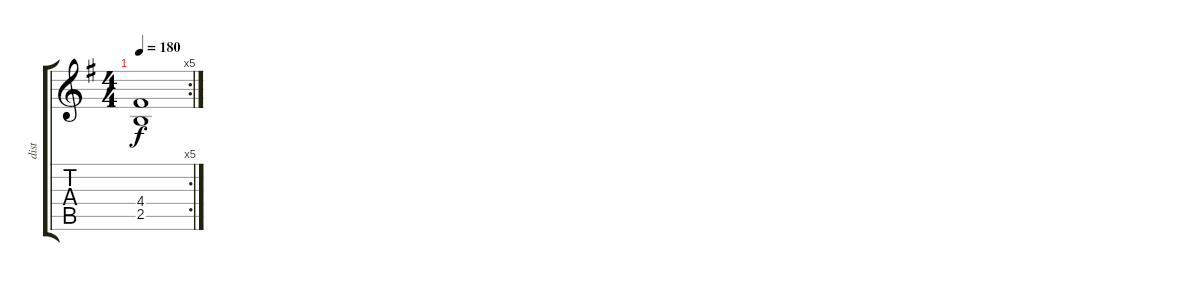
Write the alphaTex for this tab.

\track ("dist" "dist") {instrument overdrivenguitar}
\staff {score tabs}
\tuning (E4 B3 G3 D3 A2 E2) {hide}
\rc 5
\ts (4 4)
\tempo 180
\clef g2
\ks g
(4.4 2.5).1{dy f}
